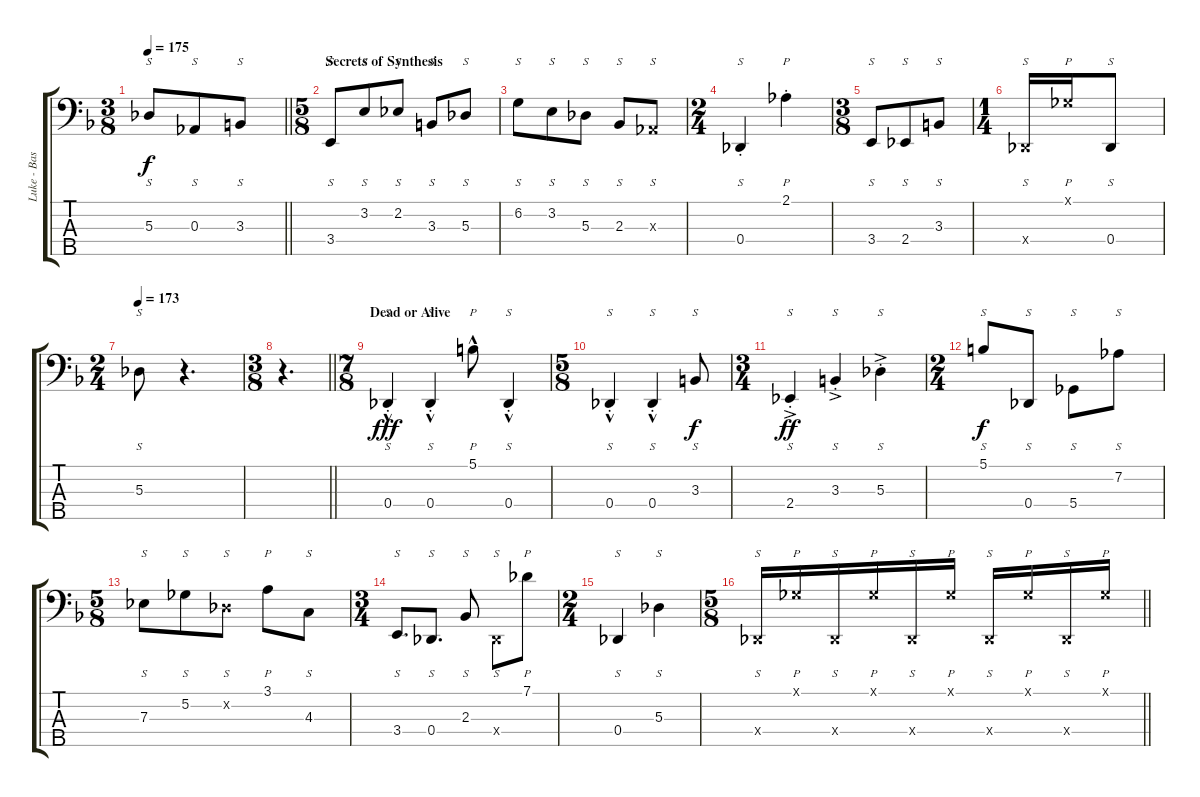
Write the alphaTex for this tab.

\track ("Luke - Bass King" "Luke - Bas") {instrument slapbass1}
\staff {score tabs}
\tuning (Gb2 Db2 Ab1 Db1 Bb0) {hide}
\ts (3 8)
\tempo 175
\clef f4
\barLineRight lightlight
\ks dminor
5.3.8{s dy f} 0.3.8{s} 3.3.8{s} |
\ts (5 8)
\section ("" "Secrets of Synthesis")
3.4.8{s} 3.2.8{s} 2.2.8{s} 3.3.8{s} 5.3.8{s} |
6.2.8{s} 3.2.8{s} 5.3.8{s} 2.3.8{s} 0.3{x}.8{s} |
\ts (2 4)
0.4{st}.4{s} 2.1{st}.4{p} |
\ts (3 8)
3.4.8{s} 2.4.8{s} 3.3.8{s} |
\ts (1 4)
0.4{x}.16{s} 0.1{x}.16{p} 0.4.8{s} |
\ts (2 4)
\tempo 173
5.3.8{s} r.4{d} |
\ts (3 8)
\barLineRight lightlight
r.4{d} |
\ts (7 8)
\section ("" "Dead or Alive")
0.4{hac st}.4{s dy fff} 0.4{hac st}.4{s} 5.1{hac}.8{p} 0.4{hac st}.4{s} |
\ts (5 8)
0.4{hac st}.4{s} 0.4{hac st}.4{s} 3.3.8{s dy f} |
\ts (3 4)
2.4{ac st}.4{s dy ff} 3.3{ac st}.4{s} 5.3{ac st}.4{s} |
\ts (2 4)
5.1.8{s dy f} 0.4.8{s} 5.4.8{s} 7.2.8{s} |
\ts (5 8)
7.3.8{s} 5.2.8{s} 0.2{x}.8{s} 3.1.8{p} 4.3.8{s} |
\ts (3 4)
3.4.8{s d} 0.4.8{s d} 2.3.8{s} 0.4{x}.8{s} 7.1.8{p} |
\ts (2 4)
0.4.4{s} 5.3.4{s} |
\ts (5 8)
\barLineRight lightlight
0.4{x}.16{s} 0.1{x}.16{p} 0.4{x}.16{s} 0.1{x}.16{p} 0.4{x}.16{s} 0.1{x}.16{p} 0.4{x}.16{s} 0.1{x}.16{p} 0.4{x}.16{s} 0.1{x}.16{p}
